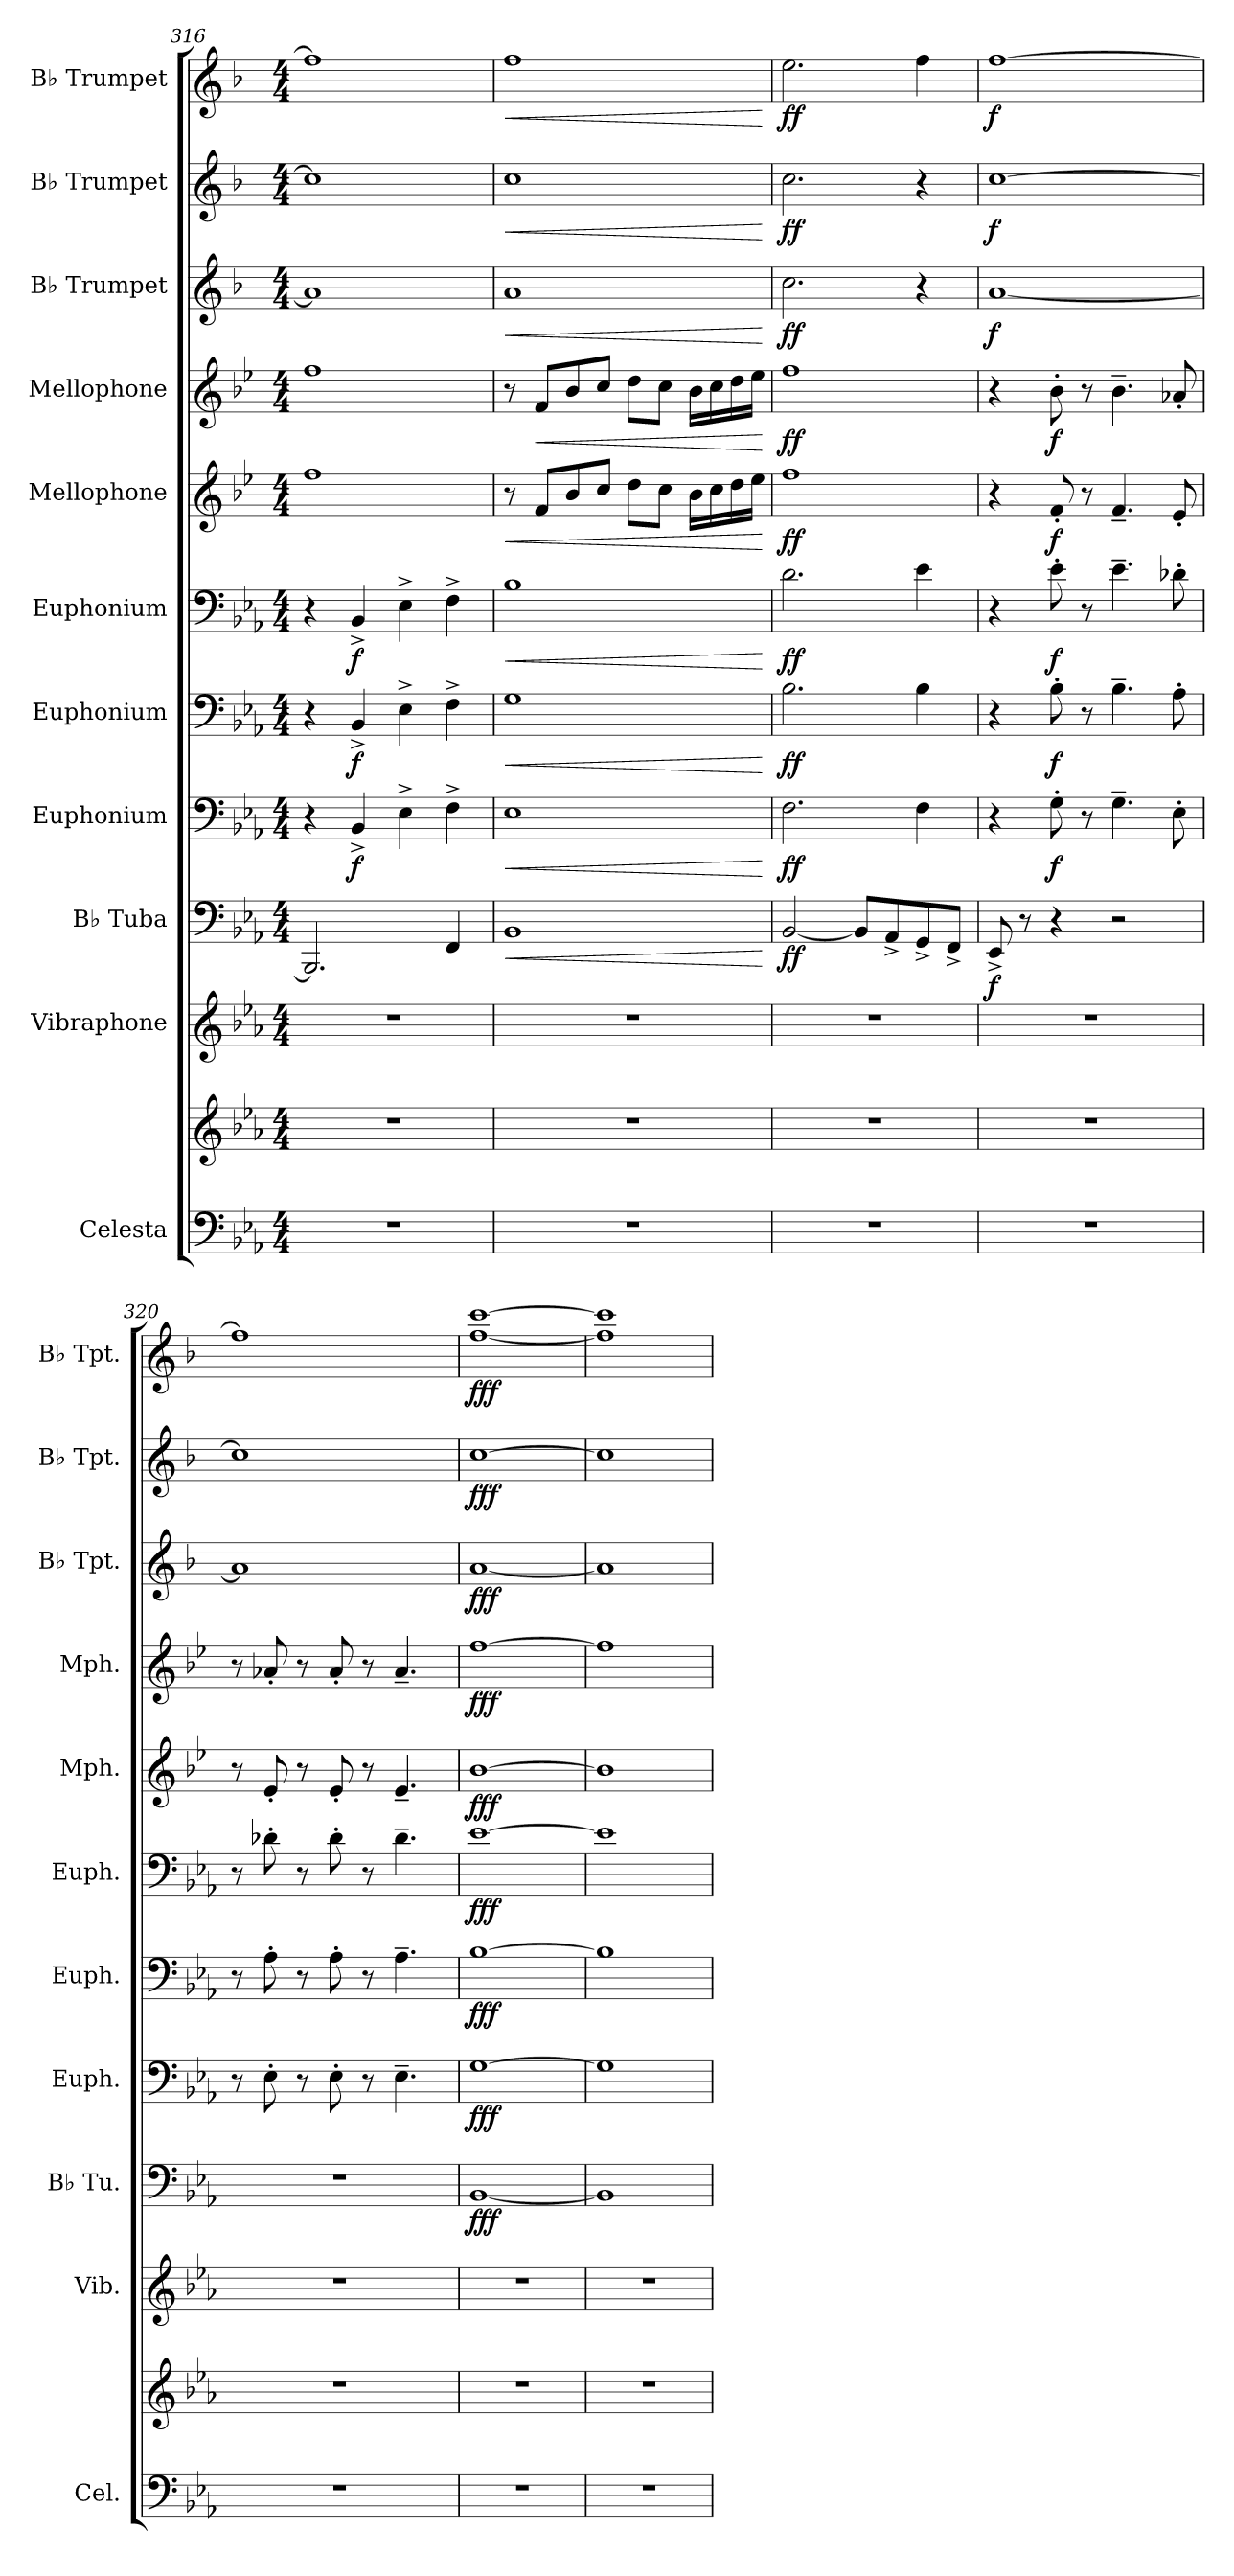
**kern	**kern	**kern	**dynam	**kern	**dynam	**kern	**dynam	**kern	**dynam	**kern	**dynam	**kern	**dynam	**kern	**dynam	**kern	**dynam	**kern	**dynam	**kern	**dynam
*part11	*part11	*part10	*part10	*part9	*part9	*part8	*part8	*part7	*part7	*part6	*part6	*part5	*part5	*part4	*part4	*part3	*part3	*part2	*part2	*part1	*part1
*staff12	*staff11	*staff10	*staff10	*staff9	*staff9	*staff8	*staff8	*staff7	*staff7	*staff6	*staff6	*staff5	*staff5	*staff4	*staff4	*staff3	*staff3	*staff2	*staff2	*staff1	*staff1
*I"Celesta	*	*I"Vibraphone	*	*I"B♭ Tuba	*	*I"Euphonium	*	*I"Euphonium	*	*I"Euphonium	*	*I"Mellophone	*	*I"Mellophone	*	*I"B♭ Trumpet	*	*I"B♭ Trumpet	*	*I"B♭ Trumpet	*
*I'Cel.	*	*I'Vib.	*	*I'B♭ Tu.	*	*I'Euph.	*	*I'Euph.	*	*I'Euph.	*	*I'Mph.	*	*I'Mph.	*	*I'B♭ Tpt.	*	*I'B♭ Tpt.	*	*I'B♭ Tpt.	*
*clefF4	*clefG2	*clefG2	*	*clefF4	*	*clefF4	*	*clefF4	*	*clefF4	*	*clefG2	*	*clefG2	*	*clefG2	*	*clefG2	*	*clefG2	*
*ITrd-7c-12	*ITrd-7c-12	*	*	*	*	*	*	*	*	*	*	*ITrd4c7	*	*ITrd4c7	*	*ITrd1c2	*	*ITrd1c2	*	*ITrd1c2	*
*k[b-e-a-]	*k[b-e-a-]	*k[b-e-a-]	*	*k[b-e-a-]	*	*k[b-e-a-]	*	*k[b-e-a-]	*	*k[b-e-a-]	*	*k[b-e-a-]	*	*k[b-e-a-]	*	*k[b-e-a-]	*	*k[b-e-a-]	*	*k[b-e-a-]	*
*M4/4	*M4/4	*M4/4	*	*M4/4	*	*M4/4	*	*M4/4	*	*M4/4	*	*M4/4	*	*M4/4	*	*M4/4	*	*M4/4	*	*M4/4	*
=316	=316	=316	=316	=316	=316	=316	=316	=316	=316	=316	=316	=316	=316	=316	=316	=316	=316	=316	=316	=316	=316
1r	1r	1r	.	2.BBB-/]	.	4r	.	4r	.	4r	.	1b-	.	1b-	.	1g]	.	1b-]	.	1ee-]	.
!	!	!	!	!	!	!	!LO:DY:b	!	!LO:DY:b	!	!LO:DY:b	!	!	!	!	!	!	!	!	!	!
.	.	.	.	.	.	4BB-^/	f	4BB-^/	f	4BB-^/	f	.	.	.	.	.	.	.	.	.	.
.	.	.	.	.	.	4E-^\	.	4E-^\	.	4E-^\	.	.	.	.	.	.	.	.	.	.	.
.	.	.	.	4FF/	.	4F^\	.	4F^\	.	4F^\	.	.	.	.	.	.	.	.	.	.	.
=317	=317	=317	=317	=317	=317	=317	=317	=317	=317	=317	=317	=317	=317	=317	=317	=317	=317	=317	=317	=317	=317
!	!	!	!	!	!LO:HP:b	!	!LO:HP:b	!	!LO:HP:b	!	!LO:HP:b	!	!LO:HP:b	!	!	!	!LO:HP:b	!	!LO:HP:b	!	!LO:HP:b
1r	1r	1r	.	1BB-	<	1E-	<	1G	<	1B-	<	8r	<	8r	.	1g	<	1b-	<	1ee-	<
!	!	!	!	!	!	!	!	!	!	!	!	!	!	!	!LO:HP:b	!	!	!	!	!	!
.	.	.	.	.	.	.	.	.	.	.	.	8B-/L	.	8B-/L	<	.	.	.	.	.	.
.	.	.	.	.	.	.	.	.	.	.	.	8e-/	.	8e-/	.	.	.	.	.	.	.
.	.	.	.	.	.	.	.	.	.	.	.	8f/J	.	8f/J	.	.	.	.	.	.	.
.	.	.	.	.	.	.	.	.	.	.	.	8g\L	.	8g\L	.	.	.	.	.	.	.
.	.	.	.	.	.	.	.	.	.	.	.	8f\J	.	8f\J	.	.	.	.	.	.	.
.	.	.	.	.	.	.	.	.	.	.	.	16e-\LL	.	16e-\LL	.	.	.	.	.	.	.
.	.	.	.	.	.	.	.	.	.	.	.	16f\	.	16f\	.	.	.	.	.	.	.
.	.	.	.	.	.	.	.	.	.	.	.	16g\	.	16g\	.	.	.	.	.	.	.
.	.	.	.	.	.	.	.	.	.	.	.	16a-\JJ	.	16a-\JJ	.	.	.	.	.	.	.
.	.	.	.	.	[	.	[	.	[	.	[	.	[	.	[	.	[	.	[	.	[
=318	=318	=318	=318	=318	=318	=318	=318	=318	=318	=318	=318	=318	=318	=318	=318	=318	=318	=318	=318	=318	=318
!	!	!	!	!	!LO:DY:b	!	!LO:DY:b	!	!LO:DY:b	!	!LO:DY:b	!	!LO:DY:b	!	!LO:DY:b	!	!LO:DY:b	!	!LO:DY:b	!	!LO:DY:b
1r	1r	1r	.	[2BB-/	ff	2.F\	ff	2.B-\	ff	2.d\	ff	1b-	ff	1b-	ff	2.b-\	ff	2.b-\	ff	2.dd\	ff
.	.	.	.	8BB-/L]	.	.	.	.	.	.	.	.	.	.	.	.	.	.	.	.	.
.	.	.	.	8AA-^/	.	.	.	.	.	.	.	.	.	.	.	.	.	.	.	.	.
.	.	.	.	8GG^/	.	4F\	.	4B-\	.	4e-\	.	.	.	.	.	4r	.	4r	.	4ee-\	.
.	.	.	.	8FF^/J	.	.	.	.	.	.	.	.	.	.	.	.	.	.	.	.	.
=319	=319	=319	=319	=319	=319	=319	=319	=319	=319	=319	=319	=319	=319	=319	=319	=319	=319	=319	=319	=319	=319
*	*	*	*	*	*	*	*	*	*	*	*	*	*	*	*	*	*	*	*	*MM180	*
!	!	!	!LO:DY:a	!	!	!	!	!	!	!	!	!	!	!	!	!	!LO:DY:b	!	!LO:DY:b	!	!LO:DY:b
1r	1r	1r	f	8EE-^/	.	4r	.	4r	.	4r	.	4r	.	4r	.	[1g	f	[1b-	f	[1ee-	f
.	.	.	.	8r	.	.	.	.	.	.	.	.	.	.	.	.	.	.	.	.	.
!	!	!	!	!	!	!	!LO:DY:b	!	!LO:DY:b	!	!LO:DY:b	!	!LO:DY:b	!	!LO:DY:b	!	!	!	!	!	!
.	.	.	.	4r	.	8G'\	f	8B-'\	f	8e-'\	f	8B-'/	f	8e-'\	f	.	.	.	.	.	.
.	.	.	.	.	.	8r	.	8r	.	8r	.	8r	.	8r	.	.	.	.	.	.	.
.	.	.	.	2r	.	4.G~\	.	4.B-~\	.	4.e-~\	.	4.B-~/	.	4.e-~\	.	.	.	.	.	.	.
.	.	.	.	.	.	8E-'\	.	8A-'\	.	8d-X'\	.	8A-'/	.	8d-X'/	.	.	.	.	.	.	.
!!LO:PB:g=z
=320	=320	=320	=320	=320	=320	=320	=320	=320	=320	=320	=320	=320	=320	=320	=320	=320	=320	=320	=320	=320	=320
1r	1r	1r	.	1r	.	8r	.	8r	.	8r	.	8r	.	8r	.	1g]	.	1b-]	.	1ee-]	.
.	.	.	.	.	.	8E-'\	.	8A-'\	.	8d-X'\	.	8A-'/	.	8d-X'/	.	.	.	.	.	.	.
.	.	.	.	.	.	8r	.	8r	.	8r	.	8r	.	8r	.	.	.	.	.	.	.
.	.	.	.	.	.	8E-'\	.	8A-'\	.	8d-'\	.	8A-'/	.	8d-'/	.	.	.	.	.	.	.
.	.	.	.	.	.	8r	.	8r	.	8r	.	8r	.	8r	.	.	.	.	.	.	.
.	.	.	.	.	.	4.E-~\	.	4.A-~\	.	4.d-~\	.	4.A-~/	.	4.d-~/	.	.	.	.	.	.	.
=321	=321	=321	=321	=321	=321	=321	=321	=321	=321	=321	=321	=321	=321	=321	=321	=321	=321	=321	=321	=321	=321
!	!	!	!	!	!LO:DY:b	!	!LO:DY:b	!	!LO:DY:b	!	!LO:DY:b	!	!LO:DY:b	!	!LO:DY:b	!	!LO:DY:b	!	!LO:DY:b	!	!LO:DY:b
1r	1r	1r	.	[1BB-	fff	[1G	fff	[1B-	fff	[1e-	fff	[1e-	fff	[1b-	fff	[1g	fff	[1b-	fff	[1ee- [1bb-	fff
=322	=322	=322	=322	=322	=322	=322	=322	=322	=322	=322	=322	=322	=322	=322	=322	=322	=322	=322	=322	=322	=322
1r	1r	1r	.	1BB-]	.	1G]	.	1B-]	.	1e-]	.	1e-]	.	1b-]	.	1g]	.	1b-]	.	1ee-] 1bb-]	.
=	=	=	=	=	=	=	=	=	=	=	=	=	=	=	=	=	=	=	=	=	=
*-	*-	*-	*-	*-	*-	*-	*-	*-	*-	*-	*-	*-	*-	*-	*-	*-	*-	*-	*-	*-	*-
